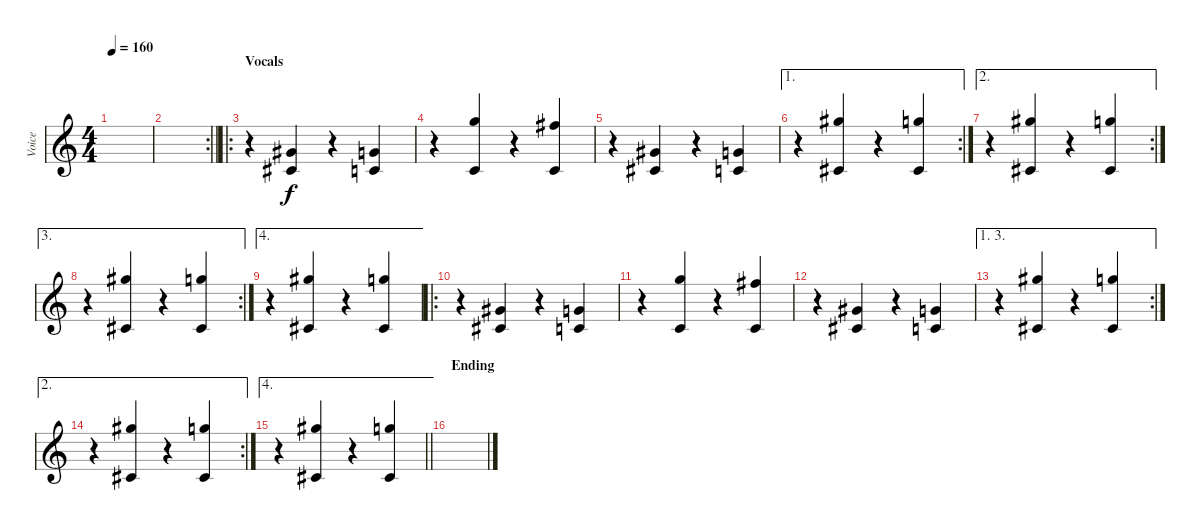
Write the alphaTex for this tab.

\track ("Voice" "Voice") {instrument choiraahs}
\staff {score}
\tuning (E4 B3 G3 D3 A2 E2) {hide}
\ts (4 4)
\tempo 160
\clef g2
\ks c
|
\rc 2
\barLineRight lightlight
|
\ro
\section ("" "Vocals")
r.4 (4.1 2.2).4 r.4 (3.1 1.2).4 |
r.4 (15.1 1.2).4 r.4 (14.1 1.2).4 |
r.4 (4.1 2.2).4 r.4 (3.1 1.2).4 |
\ae 1
\rc 2
r.4 (16.1 2.2).4 r.4 (15.1 2.2).4 |
\ae 2
\rc 2
r.4 (16.1 2.2).4 r.4 (15.1 2.2).4 |
\ae 3
\rc 2
r.4 (16.1 2.2).4 r.4 (15.1 2.2).4 |
\ae 4
r.4 (16.1 2.2).4 r.4 (15.1 2.2).4 |
\ro
r.4 (4.1 2.2).4 r.4 (3.1 1.2).4 |
r.4 (15.1 1.2).4 r.4 (14.1 1.2).4 |
r.4 (4.1 2.2).4 r.4 (3.1 1.2).4 |
\ae (1 3)
\rc 2
r.4 (16.1 2.2).4 r.4 (15.1 2.2).4 |
\ae 2
\rc 2
r.4 (16.1 2.2).4 r.4 (15.1 2.2).4 |
\ae 4
\barLineRight lightlight
r.4 (16.1 2.2).4 r.4 (15.1 2.2).4 |
\section ("" "Ending")
